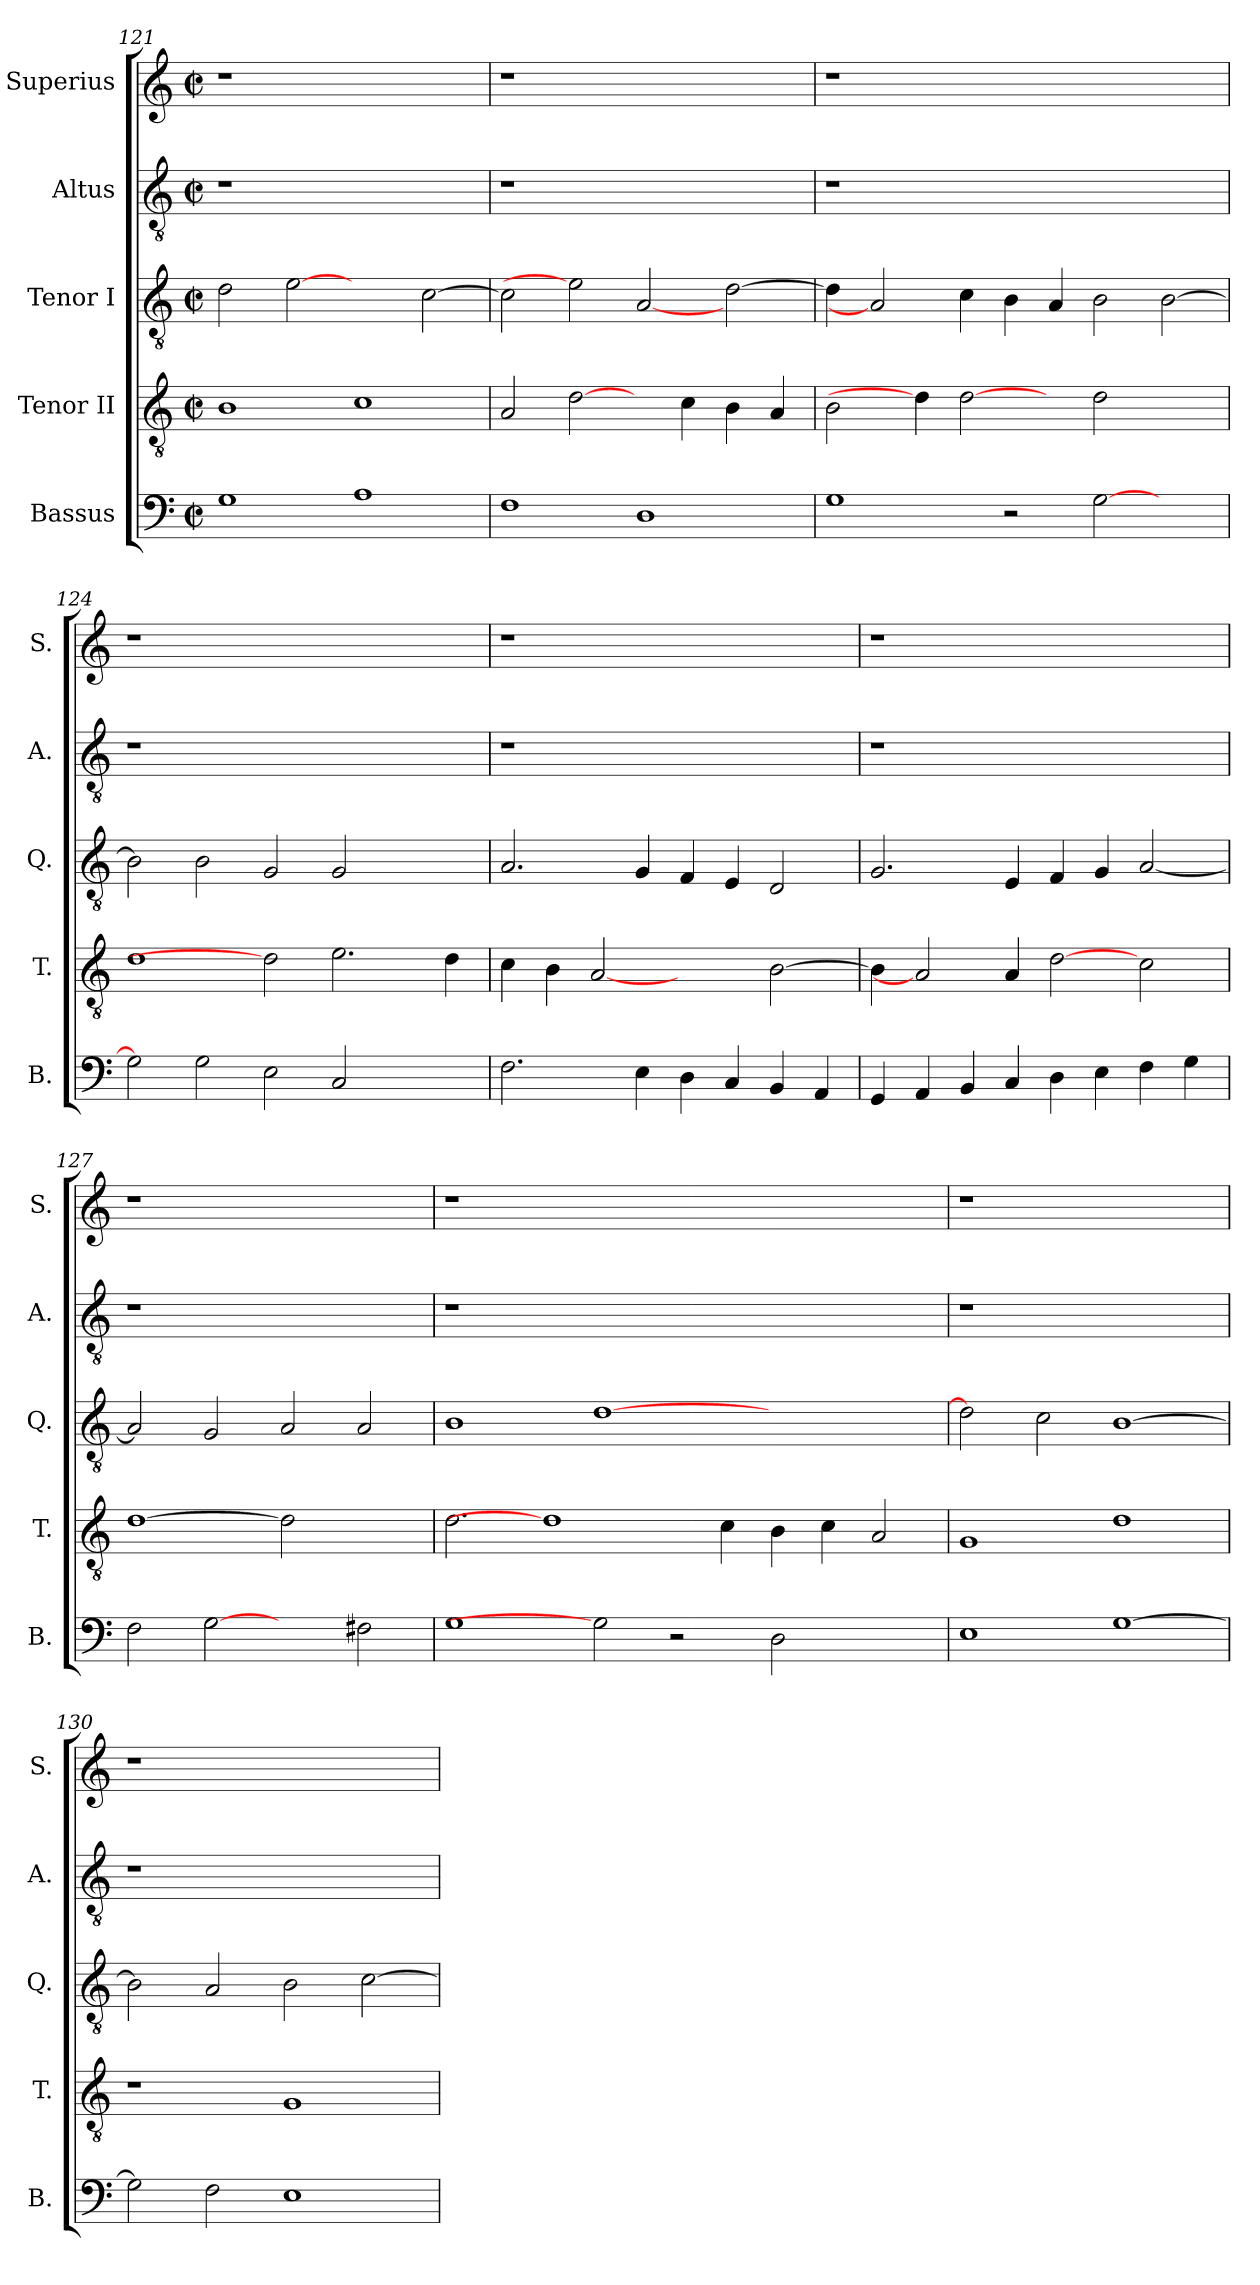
**kern	**kern	**kern	**kern	**kern
*part5	*part4	*part3	*part2	*part1
*staff5	*staff4	*staff3	*staff2	*staff1
*I"Bassus	*I"Tenor II	*I"Tenor I	*I"Altus	*I"Superius
*I'B.	*I'T.	*I'Q.	*I'A.	*I'S.
*clefF4	*clefGv2	*clefGv2	*clefGv2	*clefG2
*	*ITrd7c12	*ITrd7c12	*ITrd7c12	*
*k[]	*k[]	*k[]	*k[]	*k[]
*C:	*C:	*C:	*C:	*C:
*M2/2	*M2/2	*M2/2	*M2/2	*M2/2
*met(c|)	*met(c|)	*met(c|)	*met(c|)	*met(c|)
=121	=121	=121	=121	=121
!	!	!	!LO:N:vis=1	!LO:N:vis=1
1Gi	1BBi	2Di\	1r	1r
.	.	[2Ei	.	.
1Ai	1Ci	2ryy	1ryy	1ryy
.	.	[>2Ci\	.	.
=122	=122	=122	=122	=122
!	!	!	!LO:N:vis=1	!LO:N:vis=1
1Fi	2AAi/	2Ci\]	1r	1r
.	[2Di\	2Ei]	.	.
1Di	4ryy	[2AAi	1ryy	1ryy
.	4Ci\	.	.	.
.	4BBi\	[>2Di\	.	.
.	4AAi/	.	.	.
!!LO:LB:g=z
=123	=123	=123	=123	=123
!	!	!	!LO:N:vis=1	!LO:N:vis=1
1Gi	2BBi\	4Di\]	1r	1r
.	.	2AAi]	.	.
.	4Di\]	.	.	.
.	[2Di	4Ci\	.	.
2r	.	4BBi\	1.ryy	1.ryy
.	4ryy	4AAi/	.	.
[>2Gi\	2Di\	2BBi\	.	.
2ryy	2ryy	[>2BBi\	.	.
=124	=124	=124	=124	=124
!	!	!	!LO:N:vis=1	!LO:N:vis=1
2Gi\]	1Di	2BBi\]	1r	1r
2Gi\	.	2BBi\	.	.
2Ei\	2Di]	2GGi/	1.ryy	1.ryy
2Ci/	2.Ei\	2GGi/	.	.
2ryy	.	2ryy	.	.
.	4Di\	.	.	.
=125	=125	=125	=125	=125
!	!	!	!LO:N:vis=1	!LO:N:vis=1
2.Fi\	4Ci\	2.AAi/	1r	1r
.	4BBi\	.	.	.
.	[2AAi	.	.	.
4Ei\	.	4GGi/	.	.
4Di\	2ryy	4FFi/	1ryy	1ryy
4Ci/	.	4EEi/	.	.
4BBi/	[>2BBi\	2DDi/	.	.
4AAi/	.	.	.	.
=126	=126	=126	=126	=126
!	!	!	!LO:N:vis=1	!LO:N:vis=1
4GGi/	4BBi\]	2.GGi/	1r	1r
4AAi/	2AAi]	.	.	.
4BBi/	.	.	.	.
4Ci/	4AAi/	4EEi/	.	.
4Di\	[2Di	4FFi/	1ryy	1ryy
4Ei\	.	4GGi/	.	.
4Fi\	2Ci\	[<2AAi/	.	.
4Gi\	.	.	.	.
!!LO:PB:g=z
=127	=127	=127	=127	=127
!	!	!	!LO:N:vis=1	!LO:N:vis=1
2Fi\	[1Di	2AAi/]	1r	1r
[2Gi	.	2GGi/	.	.
2ryy	2Di]	2AAi/	1ryy	1ryy
2F#Xi\	2ryy	2AAi/	.	.
=128	=128	=128	=128	=128
!	!	!	!LO:N:vis=1	!LO:N:vis=1
1Gi	2.Di\	1BBi	1r	1r
.	1Di]	.	.	.
2Gi]	.	[>1Di	0ryy	0ryy
2r	.	.	.	.
.	4Ci\	.	.	.
2Di\	4BBi\	1ryy	.	.
.	4Ci\	.	.	.
2ryy	2AAi/	.	.	.
=129	=129	=129	=129	=129
!	!	!	!LO:N:vis=1	!LO:N:vis=1
1Ei	1GGi	2Di\]	1r	1r
.	.	2Ci\	.	.
[>1Gi	1Di	[>1BBi	1ryy	1ryy
=130	=130	=130	=130	=130
!	!	!	!LO:N:vis=1	!LO:N:vis=1
2Gi\]	1r	2BBi\]	1r	1r
2Fi\	.	2AAi/	.	.
1Ei	1GGi	2BBi\	1ryy	1ryy
.	.	[>2Ci\	.	.
=	=	=	=	=
*-	*-	*-	*-	*-
